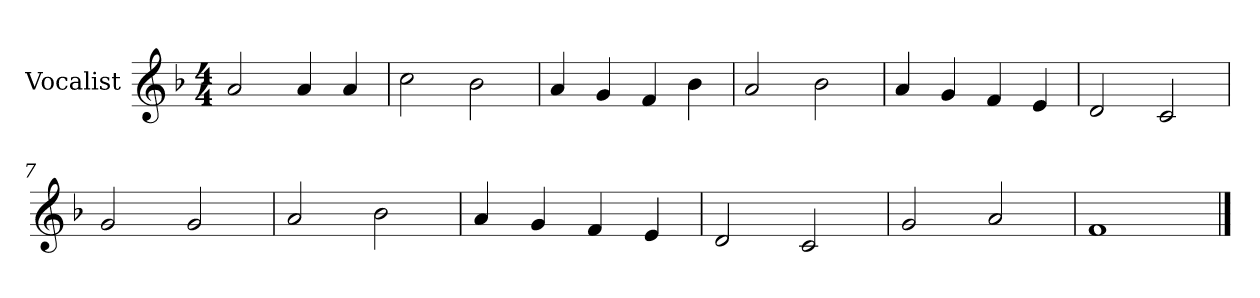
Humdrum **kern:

**kern
*part1
*staff1
*I"Vocalist
*k[b-]
*F:
*M4/4
=1
2a
4a
4a
=2
2cc
2b-
=3
4a
4g
4f
4b-
=4
2a
2b-
=5
4a
4g
4f
4e
=6
2d
2c
=7
2g
2g
=8
2a
2b-
=9
4a
4g
4f
4e
=10
2d
2c
=11
2g
2a
=12
1f
==
*-
